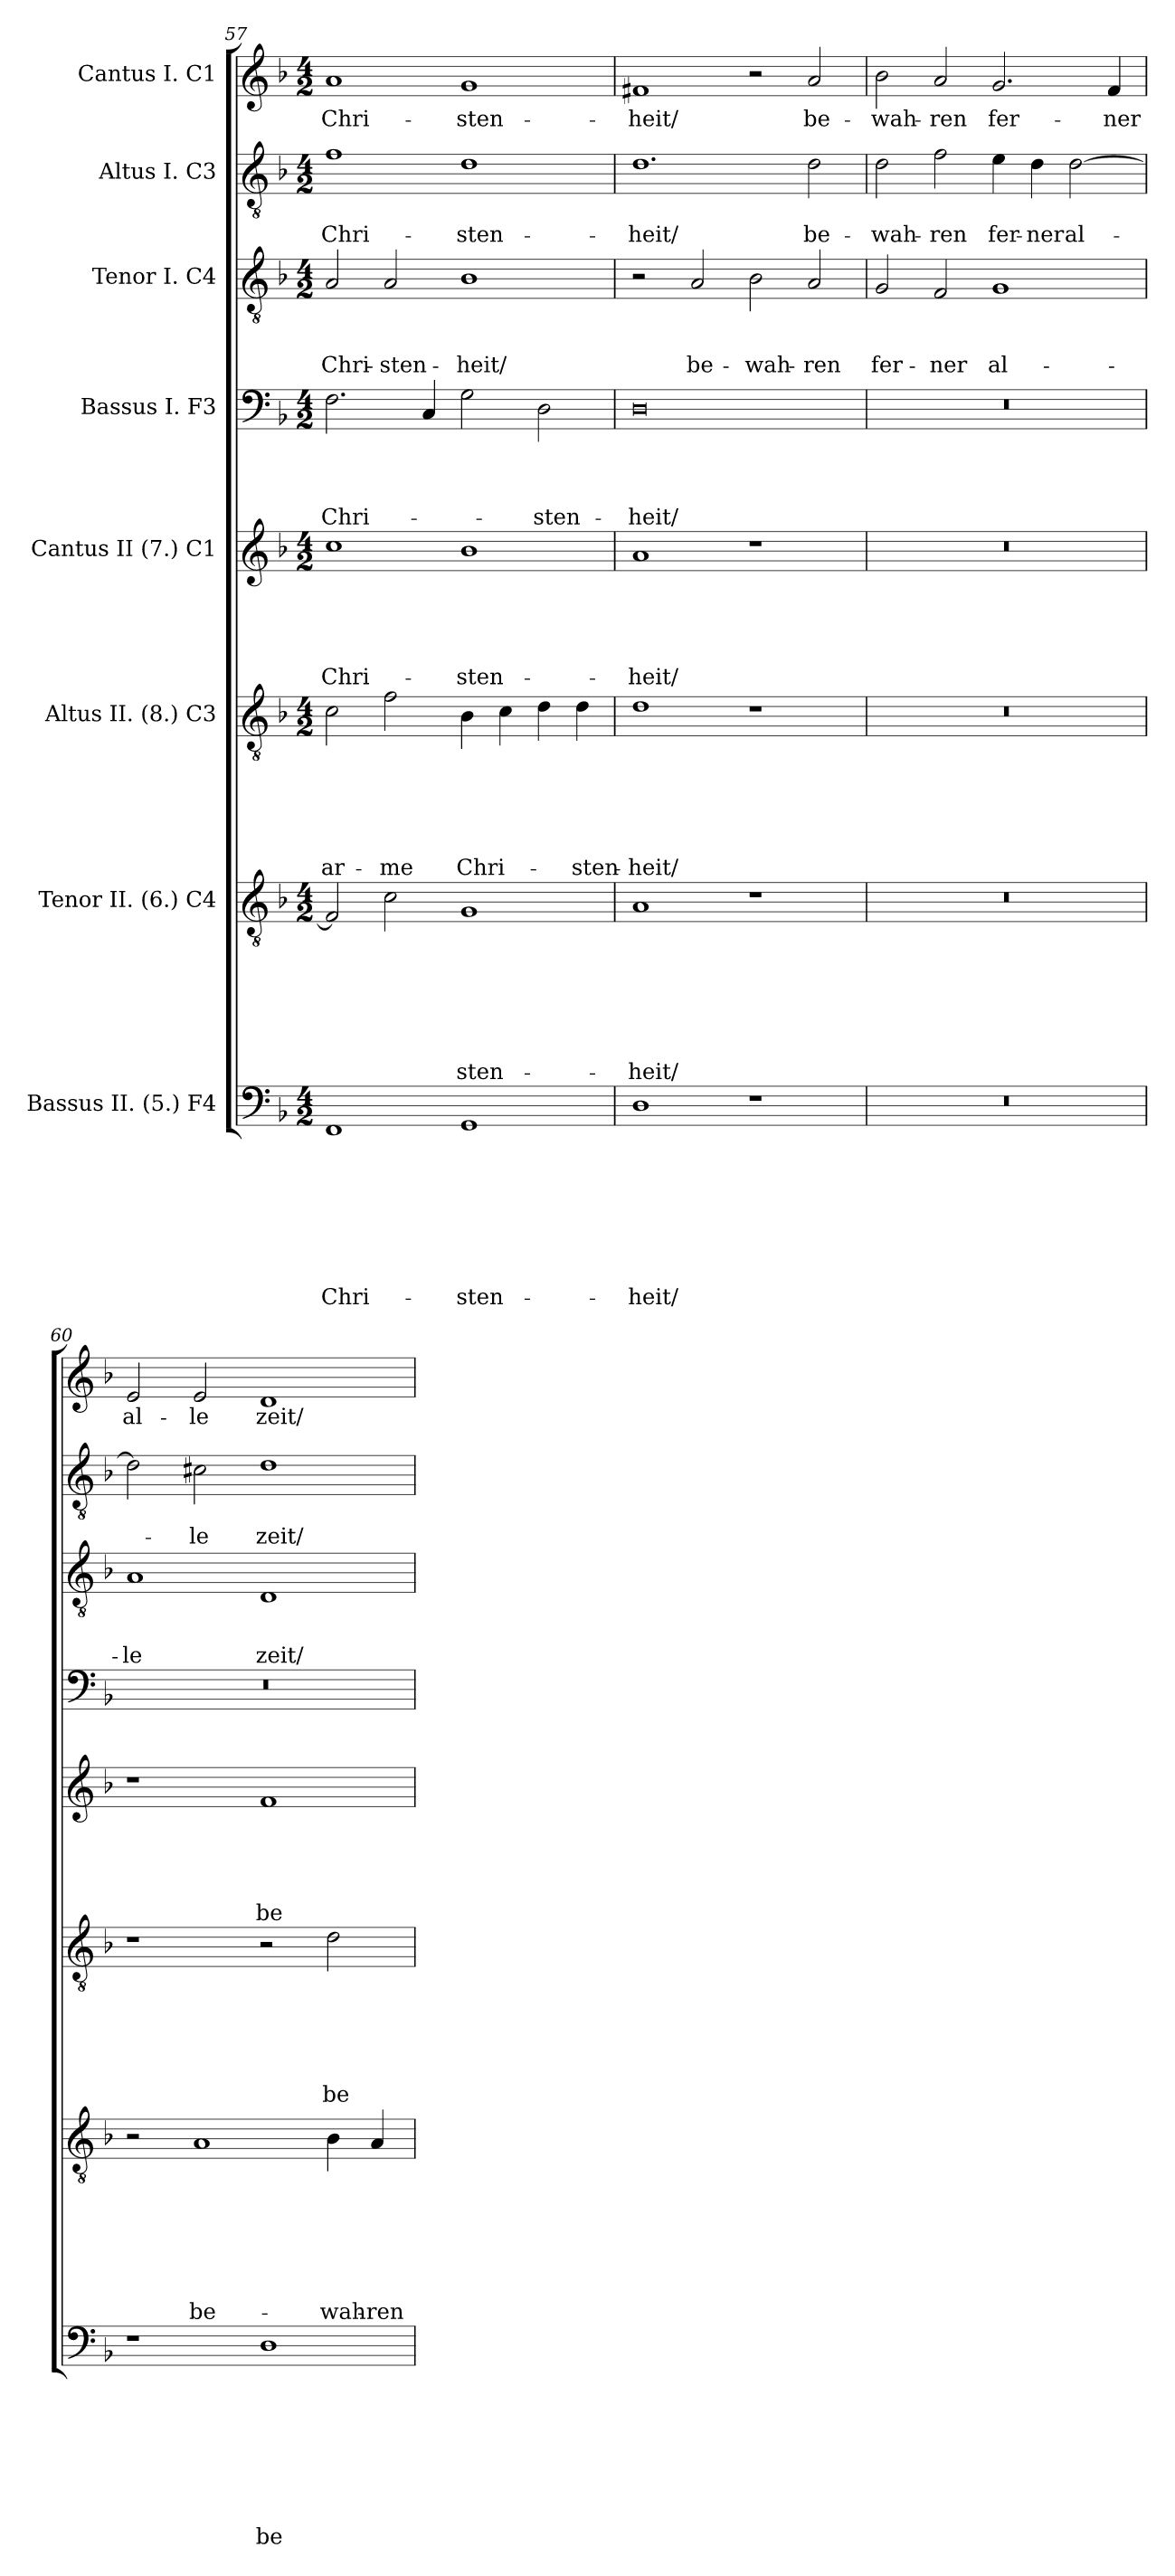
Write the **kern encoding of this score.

**kern	**text	**text	**text	**text	**text	**text	**text	**text	**kern	**text	**text	**text	**text	**text	**text	**text	**kern	**text	**text	**text	**text	**text	**text	**kern	**text	**text	**text	**text	**text	**kern	**text	**text	**text	**text	**kern	**text	**text	**text	**kern	**text	**text	**kern	**text
*part8	*part8	*part8	*part8	*part8	*part8	*part8	*part8	*part8	*part7	*part7	*part7	*part7	*part7	*part7	*part7	*part7	*part6	*part6	*part6	*part6	*part6	*part6	*part6	*part5	*part5	*part5	*part5	*part5	*part5	*part4	*part4	*part4	*part4	*part4	*part3	*part3	*part3	*part3	*part2	*part2	*part2	*part1	*part1
*staff8	*staff8	*staff8	*staff8	*staff8	*staff8	*staff8	*staff8	*staff8	*staff7	*staff7	*staff7	*staff7	*staff7	*staff7	*staff7	*staff7	*staff6	*staff6	*staff6	*staff6	*staff6	*staff6	*staff6	*staff5	*staff5	*staff5	*staff5	*staff5	*staff5	*staff4	*staff4	*staff4	*staff4	*staff4	*staff3	*staff3	*staff3	*staff3	*staff2	*staff2	*staff2	*staff1	*staff1
*I"Bassus II. (5.) F4	*	*	*	*	*	*	*	*	*I"Tenor II. (6.) C4	*	*	*	*	*	*	*	*I"Altus II. (8.) C3	*	*	*	*	*	*	*I"Cantus  II (7.) C1	*	*	*	*	*	*I"Bassus I. F3	*	*	*	*	*I"Tenor I.  C4	*	*	*	*I"Altus I. C3	*	*	*I"Cantus I. C1	*
!!LO:PB:g=z
*clefF4	*	*	*	*	*	*	*	*	*clefGv2	*	*	*	*	*	*	*	*clefGv2	*	*	*	*	*	*	*clefG2	*	*	*	*	*	*clefF4	*	*	*	*	*clefGv2	*	*	*	*clefGv2	*	*	*clefG2	*
*k[b-]	*	*	*	*	*	*	*	*	*k[b-]	*	*	*	*	*	*	*	*k[b-]	*	*	*	*	*	*	*k[b-]	*	*	*	*	*	*k[b-]	*	*	*	*	*k[b-]	*	*	*	*k[b-]	*	*	*k[b-]	*
*F:	*	*	*	*	*	*	*	*	*F:	*	*	*	*	*	*	*	*F:	*	*	*	*	*	*	*F:	*	*	*	*	*	*F:	*	*	*	*	*F:	*	*	*	*F:	*	*	*F:	*
*M4/2	*	*	*	*	*	*	*	*	*M4/2	*	*	*	*	*	*	*	*M4/2	*	*	*	*	*	*	*M4/2	*	*	*	*	*	*M4/2	*	*	*	*	*M4/2	*	*	*	*M4/2	*	*	*M4/2	*
=57	=57	=57	=57	=57	=57	=57	=57	=57	=57	=57	=57	=57	=57	=57	=57	=57	=57	=57	=57	=57	=57	=57	=57	=57	=57	=57	=57	=57	=57	=57	=57	=57	=57	=57	=57	=57	=57	=57	=57	=57	=57	=57	=57
!	!	!	!	!	!	!	!	!LO:LY:b	!	!	!	!	!	!	!	!	!	!	!	!	!	!	!LO:LY:b	!	!	!	!	!	!LO:LY:b	!	!	!	!	!LO:LY:b	!	!	!	!LO:LY:b	!	!	!LO:LY:b	!	!LO:LY:b
1FF	.	.	.	.	.	.	.	Chri-	2F/]	.	.	.	.	.	.	.	2c\	.	.	.	.	.	ar-	1cc	.	.	.	.	Chri-	2.F\	.	.	.	Chri-	2A/	.	.	Chri-	1f	.	Chri-	1a	Chri-
!	!	!	!	!	!	!	!	!	!	!	!	!	!	!	!	!	!	!	!	!	!	!	!LO:LY:b	!	!	!	!	!	!	!	!	!	!	!	!	!	!	!LO:LY:b	!	!	!	!	!
.	.	.	.	.	.	.	.	.	2c\	.	.	.	.	.	.	.	2f\	.	.	.	.	.	-me	.	.	.	.	.	.	.	.	.	.	.	2A/	.	.	-sten-	.	.	.	.	.
.	.	.	.	.	.	.	.	.	.	.	.	.	.	.	.	.	.	.	.	.	.	.	.	.	.	.	.	.	.	4C/	.	.	.	.	.	.	.	.	.	.	.	.	.
!	!	!	!	!	!	!	!	!LO:LY:b	!	!	!	!	!	!	!	!LO:LY:b	!	!	!	!	!	!	!LO:LY:b	!	!	!	!	!	!LO:LY:b	!	!	!	!	!	!	!	!	!LO:LY:b	!	!	!LO:LY:b	!	!LO:LY:b
1GG	.	.	.	.	.	.	.	-sten-	1G	.	.	.	.	.	.	-sten-	4B-\	.	.	.	.	.	Chri-	1b-	.	.	.	.	-sten-	2G\	.	.	.	.	1B-	.	.	-heit/	1d	.	-sten-	1g	-sten-
.	.	.	.	.	.	.	.	.	.	.	.	.	.	.	.	.	4c\	.	.	.	.	.	.	.	.	.	.	.	.	.	.	.	.	.	.	.	.	.	.	.	.	.	.
!	!	!	!	!	!	!	!	!	!	!	!	!	!	!	!	!	!	!	!	!	!	!	!	!	!	!	!	!	!	!	!	!	!	!LO:LY:b	!	!	!	!	!	!	!	!	!
.	.	.	.	.	.	.	.	.	.	.	.	.	.	.	.	.	4d\	.	.	.	.	.	.	.	.	.	.	.	.	2D\	.	.	.	-sten-	.	.	.	.	.	.	.	.	.
!	!	!	!	!	!	!	!	!	!	!	!	!	!	!	!	!	!	!	!	!	!	!	!LO:LY:b	!	!	!	!	!	!	!	!	!	!	!	!	!	!	!	!	!	!	!	!
.	.	.	.	.	.	.	.	.	.	.	.	.	.	.	.	.	4d\	.	.	.	.	.	-sten-	.	.	.	.	.	.	.	.	.	.	.	.	.	.	.	.	.	.	.	.
=58	=58	=58	=58	=58	=58	=58	=58	=58	=58	=58	=58	=58	=58	=58	=58	=58	=58	=58	=58	=58	=58	=58	=58	=58	=58	=58	=58	=58	=58	=58	=58	=58	=58	=58	=58	=58	=58	=58	=58	=58	=58	=58	=58
!	!	!	!	!	!	!	!	!LO:LY:b	!	!	!	!	!	!	!	!LO:LY:b	!	!	!	!	!	!	!LO:LY:b	!	!	!	!	!	!LO:LY:b	!	!	!	!	!LO:LY:b	!	!	!	!	!	!	!LO:LY:b	!	!LO:LY:b
1D	.	.	.	.	.	.	.	-heit/	1A	.	.	.	.	.	.	-heit/	1d	.	.	.	.	.	-heit/	1a	.	.	.	.	-heit/	0D	.	.	.	-heit/	2r	.	.	.	1.d	.	-heit/	1f#X	-heit/
!	!	!	!	!	!	!	!	!	!	!	!	!	!	!	!	!	!	!	!	!	!	!	!	!	!	!	!	!	!	!	!	!	!	!	!	!	!	!LO:LY:b	!	!	!	!	!
.	.	.	.	.	.	.	.	.	.	.	.	.	.	.	.	.	.	.	.	.	.	.	.	.	.	.	.	.	.	.	.	.	.	.	2A/	.	.	be-	.	.	.	.	.
!	!	!	!	!	!	!	!	!	!	!	!	!	!	!	!	!	!	!	!	!	!	!	!	!	!	!	!	!	!	!	!	!	!	!	!	!	!	!LO:LY:b	!	!	!	!	!
1r	.	.	.	.	.	.	.	.	1r	.	.	.	.	.	.	.	1r	.	.	.	.	.	.	1r	.	.	.	.	.	.	.	.	.	.	2B-\	.	.	-wah-	.	.	.	2r	.
!	!	!	!	!	!	!	!	!	!	!	!	!	!	!	!	!	!	!	!	!	!	!	!	!	!	!	!	!	!	!	!	!	!	!	!	!	!	!LO:LY:b	!	!	!LO:LY:b	!	!LO:LY:b
.	.	.	.	.	.	.	.	.	.	.	.	.	.	.	.	.	.	.	.	.	.	.	.	.	.	.	.	.	.	.	.	.	.	.	2A/	.	.	-ren	2d\	.	be-	2a/	be-
=59	=59	=59	=59	=59	=59	=59	=59	=59	=59	=59	=59	=59	=59	=59	=59	=59	=59	=59	=59	=59	=59	=59	=59	=59	=59	=59	=59	=59	=59	=59	=59	=59	=59	=59	=59	=59	=59	=59	=59	=59	=59	=59	=59
!	!	!	!	!	!	!	!	!	!	!	!	!	!	!	!	!	!	!	!	!	!	!	!	!	!	!	!	!	!	!	!	!	!	!	!	!	!	!LO:LY:b	!	!	!LO:LY:b	!	!LO:LY:b
0r	.	.	.	.	.	.	.	.	0r	.	.	.	.	.	.	.	0r	.	.	.	.	.	.	0r	.	.	.	.	.	0r	.	.	.	.	2G/	.	.	fer-	2d\	.	-wah-	2b-\	-wah-
!	!	!	!	!	!	!	!	!	!	!	!	!	!	!	!	!	!	!	!	!	!	!	!	!	!	!	!	!	!	!	!	!	!	!	!	!	!	!LO:LY:b	!	!	!LO:LY:b	!	!LO:LY:b
.	.	.	.	.	.	.	.	.	.	.	.	.	.	.	.	.	.	.	.	.	.	.	.	.	.	.	.	.	.	.	.	.	.	.	2F/	.	.	-ner	2f\	.	-ren	2a/	-ren
!	!	!	!	!	!	!	!	!	!	!	!	!	!	!	!	!	!	!	!	!	!	!	!	!	!	!	!	!	!	!	!	!	!	!	!	!	!	!LO:LY:b	!	!	!LO:LY:b	!	!LO:LY:b
.	.	.	.	.	.	.	.	.	.	.	.	.	.	.	.	.	.	.	.	.	.	.	.	.	.	.	.	.	.	.	.	.	.	.	1G	.	.	al-	4e\	.	fer-	2.g/	fer-
!	!	!	!	!	!	!	!	!	!	!	!	!	!	!	!	!	!	!	!	!	!	!	!	!	!	!	!	!	!	!	!	!	!	!	!	!	!	!	!	!	!LO:LY:b	!	!
.	.	.	.	.	.	.	.	.	.	.	.	.	.	.	.	.	.	.	.	.	.	.	.	.	.	.	.	.	.	.	.	.	.	.	.	.	.	.	4d\	.	-ner	.	.
!	!	!	!	!	!	!	!	!	!	!	!	!	!	!	!	!	!	!	!	!	!	!	!	!	!	!	!	!	!	!	!	!	!	!	!	!	!	!	!	!	!LO:LY:b	!	!
.	.	.	.	.	.	.	.	.	.	.	.	.	.	.	.	.	.	.	.	.	.	.	.	.	.	.	.	.	.	.	.	.	.	.	.	.	.	.	[2d\	.	al-	.	.
!	!	!	!	!	!	!	!	!	!	!	!	!	!	!	!	!	!	!	!	!	!	!	!	!	!	!	!	!	!	!	!	!	!	!	!	!	!	!	!	!	!	!	!LO:LY:b
.	.	.	.	.	.	.	.	.	.	.	.	.	.	.	.	.	.	.	.	.	.	.	.	.	.	.	.	.	.	.	.	.	.	.	.	.	.	.	.	.	.	4f/	-ner
=60	=60	=60	=60	=60	=60	=60	=60	=60	=60	=60	=60	=60	=60	=60	=60	=60	=60	=60	=60	=60	=60	=60	=60	=60	=60	=60	=60	=60	=60	=60	=60	=60	=60	=60	=60	=60	=60	=60	=60	=60	=60	=60	=60
!	!	!	!	!	!	!	!	!	!	!	!	!	!	!	!	!	!	!	!	!	!	!	!	!	!	!	!	!	!	!	!	!	!	!	!	!	!	!LO:LY:b	!	!	!	!	!LO:LY:b
1r	.	.	.	.	.	.	.	.	2r	.	.	.	.	.	.	.	1r	.	.	.	.	.	.	1r	.	.	.	.	.	0r	.	.	.	.	1A	.	.	-le	2d\]	.	.	2e/	al-
!	!	!	!	!	!	!	!	!	!	!	!	!	!	!	!	!LO:LY:b	!	!	!	!	!	!	!	!	!	!	!	!	!	!	!	!	!	!	!	!	!	!	!	!	!LO:LY:b	!	!LO:LY:b
.	.	.	.	.	.	.	.	.	1A	.	.	.	.	.	.	be-	.	.	.	.	.	.	.	.	.	.	.	.	.	.	.	.	.	.	.	.	.	.	2c#X\	.	-le	2e/	-le
!	!	!	!	!	!	!	!	!LO:LY:b	!	!	!	!	!	!	!	!	!	!	!	!	!	!	!	!	!	!	!	!	!LO:LY:b	!	!	!	!	!	!	!	!	!LO:LY:b	!	!	!LO:LY:b	!	!LO:LY:b
1D	.	.	.	.	.	.	.	be-	.	.	.	.	.	.	.	.	2r	.	.	.	.	.	.	1f	.	.	.	.	be-	.	.	.	.	.	1D	.	.	zeit/	1d	.	zeit/	1d	zeit/
!	!	!	!	!	!	!	!	!	!	!	!	!	!	!	!	!LO:LY:b	!	!	!	!	!	!	!LO:LY:b	!	!	!	!	!	!	!	!	!	!	!	!	!	!	!	!	!	!	!	!
.	.	.	.	.	.	.	.	.	4B-\	.	.	.	.	.	.	-wah-	2d\	.	.	.	.	.	be-	.	.	.	.	.	.	.	.	.	.	.	.	.	.	.	.	.	.	.	.
!	!	!	!	!	!	!	!	!	!	!	!	!	!	!	!	!LO:LY:b	!	!	!	!	!	!	!	!	!	!	!	!	!	!	!	!	!	!	!	!	!	!	!	!	!	!	!
.	.	.	.	.	.	.	.	.	4A/	.	.	.	.	.	.	-ren	.	.	.	.	.	.	.	.	.	.	.	.	.	.	.	.	.	.	.	.	.	.	.	.	.	.	.
=	=	=	=	=	=	=	=	=	=	=	=	=	=	=	=	=	=	=	=	=	=	=	=	=	=	=	=	=	=	=	=	=	=	=	=	=	=	=	=	=	=	=	=
*-	*-	*-	*-	*-	*-	*-	*-	*-	*-	*-	*-	*-	*-	*-	*-	*-	*-	*-	*-	*-	*-	*-	*-	*-	*-	*-	*-	*-	*-	*-	*-	*-	*-	*-	*-	*-	*-	*-	*-	*-	*-	*-	*-
